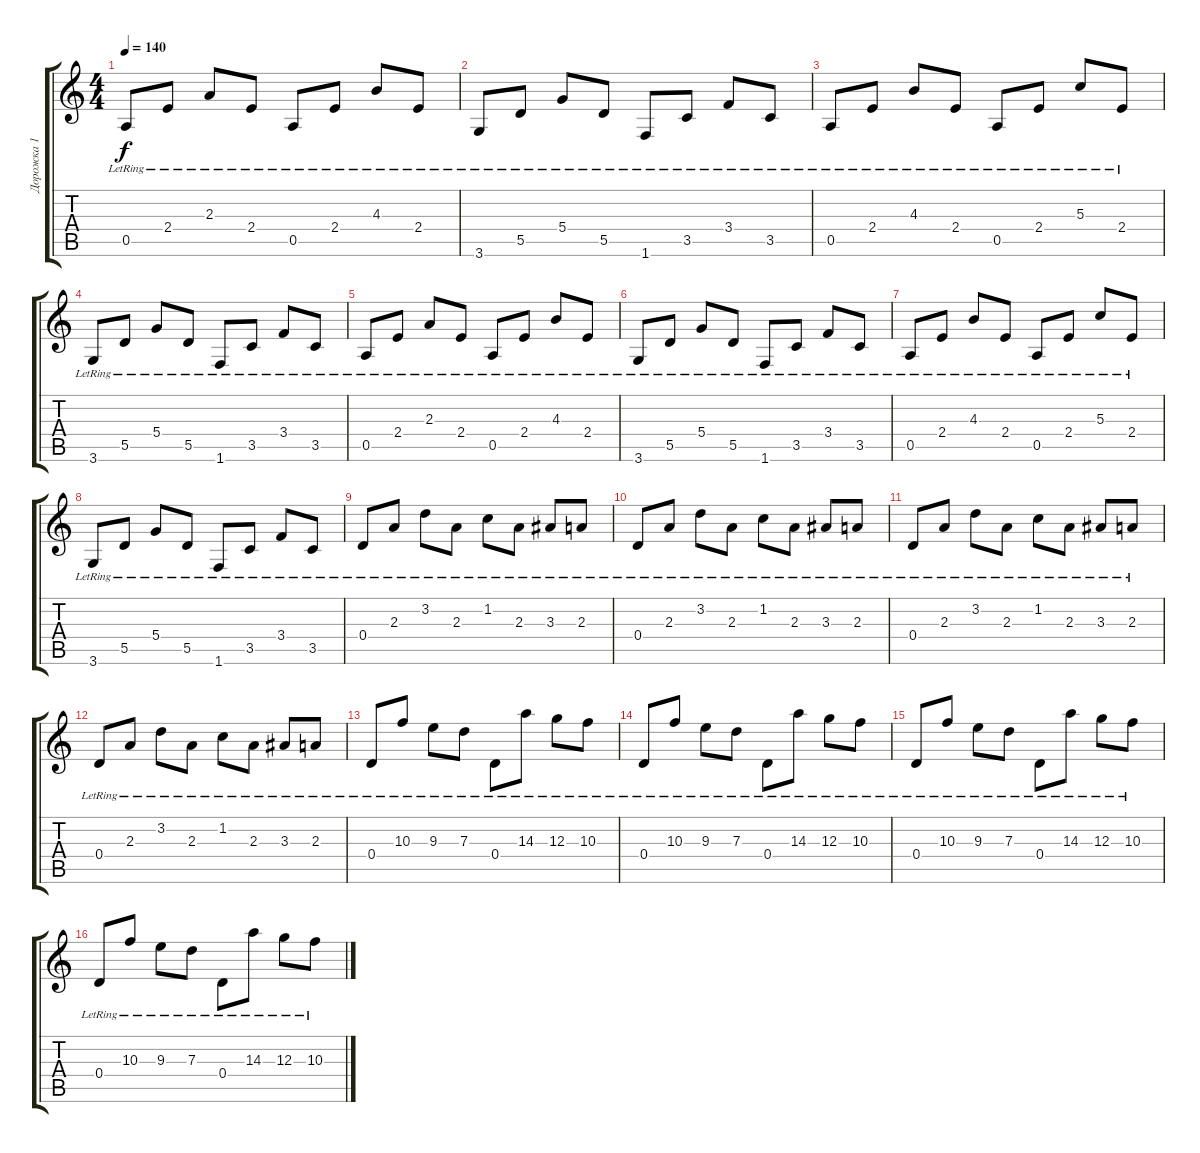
\track ("Дорожка 1" "Дорожка 1") {instrument electricguitarclean}
\staff {score tabs}
\tuning (E4 B3 G3 D3 A2 E2) {hide}
\ts (4 4)
\tempo 140
\clef g2
\ks c
0.5{lr}.8{dy f} 2.4{lr}.8 2.3{lr}.8 2.4{lr}.8 0.5{lr}.8 2.4{lr}.8 4.3{lr}.8 2.4{lr}.8 |
3.6{lr}.8 5.5{lr}.8 5.4{lr}.8 5.5{lr}.8 1.6{lr}.8 3.5{lr}.8 3.4{lr}.8 3.5{lr}.8 |
0.5{lr}.8 2.4{lr}.8 4.3{lr}.8 2.4{lr}.8 0.5{lr}.8 2.4{lr}.8 5.3{lr}.8 2.4{lr}.8 |
3.6{lr}.8 5.5{lr}.8 5.4{lr}.8 5.5{lr}.8 1.6{lr}.8 3.5{lr}.8 3.4{lr}.8 3.5{lr}.8 |
0.5{lr}.8 2.4{lr}.8 2.3{lr}.8 2.4{lr}.8 0.5{lr}.8 2.4{lr}.8 4.3{lr}.8 2.4{lr}.8 |
3.6{lr}.8 5.5{lr}.8 5.4{lr}.8 5.5{lr}.8 1.6{lr}.8 3.5{lr}.8 3.4{lr}.8 3.5{lr}.8 |
0.5{lr}.8 2.4{lr}.8 4.3{lr}.8 2.4{lr}.8 0.5{lr}.8 2.4{lr}.8 5.3{lr}.8 2.4{lr}.8 |
3.6{lr}.8 5.5{lr}.8 5.4{lr}.8 5.5{lr}.8 1.6{lr}.8 3.5{lr}.8 3.4{lr}.8 3.5{lr}.8 |
0.4{lr}.8 2.3{lr}.8 3.2{lr}.8 2.3{lr}.8 1.2{lr}.8 2.3{lr}.8 3.3{lr}.8 2.3{lr}.8 |
0.4{lr}.8 2.3{lr}.8 3.2{lr}.8 2.3{lr}.8 1.2{lr}.8 2.3{lr}.8 3.3{lr}.8 2.3{lr}.8 |
0.4{lr}.8 2.3{lr}.8 3.2{lr}.8 2.3{lr}.8 1.2{lr}.8 2.3{lr}.8 3.3{lr}.8 2.3{lr}.8 |
0.4{lr}.8 2.3{lr}.8 3.2{lr}.8 2.3{lr}.8 1.2{lr}.8 2.3{lr}.8 3.3{lr}.8 2.3{lr}.8 |
0.4{lr}.8 10.3{lr}.8 9.3{lr}.8 7.3{lr}.8 0.4{lr}.8 14.3{lr}.8 12.3{lr}.8 10.3{lr}.8 |
0.4{lr}.8 10.3{lr}.8 9.3{lr}.8 7.3{lr}.8 0.4{lr}.8 14.3{lr}.8 12.3{lr}.8 10.3{lr}.8 |
0.4{lr}.8 10.3{lr}.8 9.3{lr}.8 7.3{lr}.8 0.4{lr}.8 14.3{lr}.8 12.3{lr}.8 10.3{lr}.8 |
0.4{lr}.8 10.3{lr}.8 9.3{lr}.8 7.3{lr}.8 0.4{lr}.8 14.3{lr}.8 12.3{lr}.8 10.3{lr}.8
